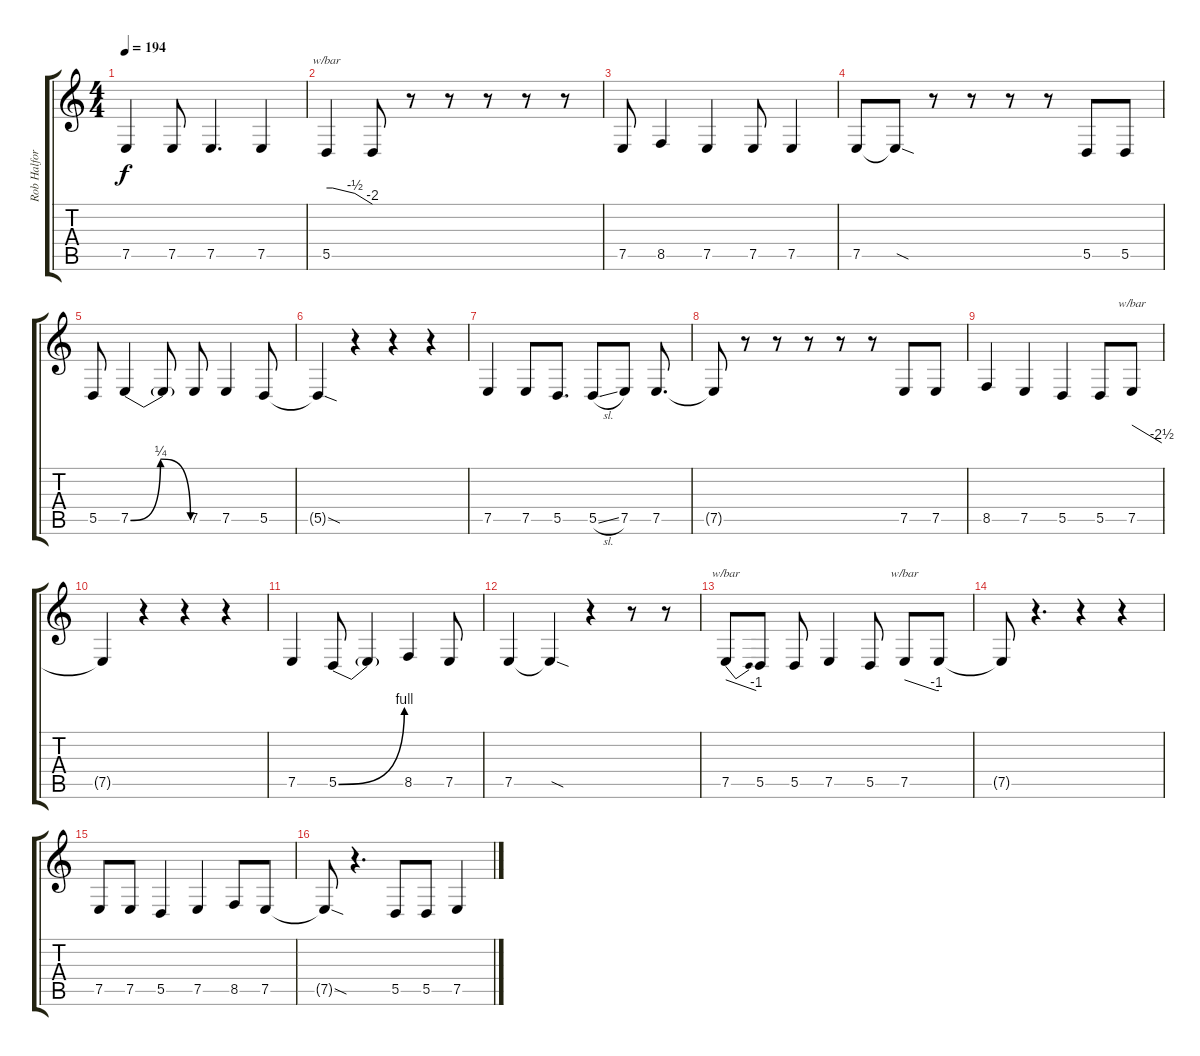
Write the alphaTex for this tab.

\track ("Rob Halford" "Rob Halfor") {instrument violin}
\staff {score tabs}
\tuning (E4 B3 G3 D3 A2 E2) {hide}
\ts (4 4)
\tempo 194
\clef g2
\ks c
7.5.4{dy f} 7.5.8 7.5.4{d} 7.5.4 |
5.5.4{tbe (custom default 0 0 8 0 37 -2 60 -8)} 5.5{t}.8 r.8 r.8 r.8 r.8 r.8 |
7.5.8 8.5.4 7.5.4 7.5.8 7.5.4 |
7.5.8 7.5{sod t}.8 r.8 r.8 r.8 r.8 5.5.8 5.5.8 |
5.5.8 7.5{be (bendrelease 0 0 55 1 55 1 60 0)}.4 7.5{t}.8 7.5.8 7.5.4 5.5.8 |
5.5{sod t}.4 r.4 r.4 r.4 |
7.5.4 7.5.8 5.5.8{d} 5.5{sl}.8 7.5.8 7.5.8{d} |
7.5{t}.8 r.8 r.8 r.8 r.8 r.8 7.5.8 7.5.8 |
8.5.4 7.5.4 5.5.4 5.5.8 7.5.8{tbe (dive default 0 0 60 -10)} |
7.5{t}.4 r.4 r.4 r.4 |
7.5.4 5.5{be (bend 0 0 60 4)}.8 5.5{t}.4 8.5.4 7.5.8 |
7.5.4 7.5{sod t}.4 r.4 r.8 r.8 |
7.5.8{tbe (dive default 0 0 60 -4)} 5.5.8 5.5.8 7.5.4 5.5.8 7.5.8{tbe (custom default 0 0 56 -4 60 -4)} 7.5{t}.8 |
7.5{t}.8 r.4{d} r.4 r.4 |
7.5.8 7.5.8 5.5.4 7.5.4 8.5.8 7.5.8 |
7.5{sod t}.8 r.4{d} 5.5.8 5.5.8 7.5.4
